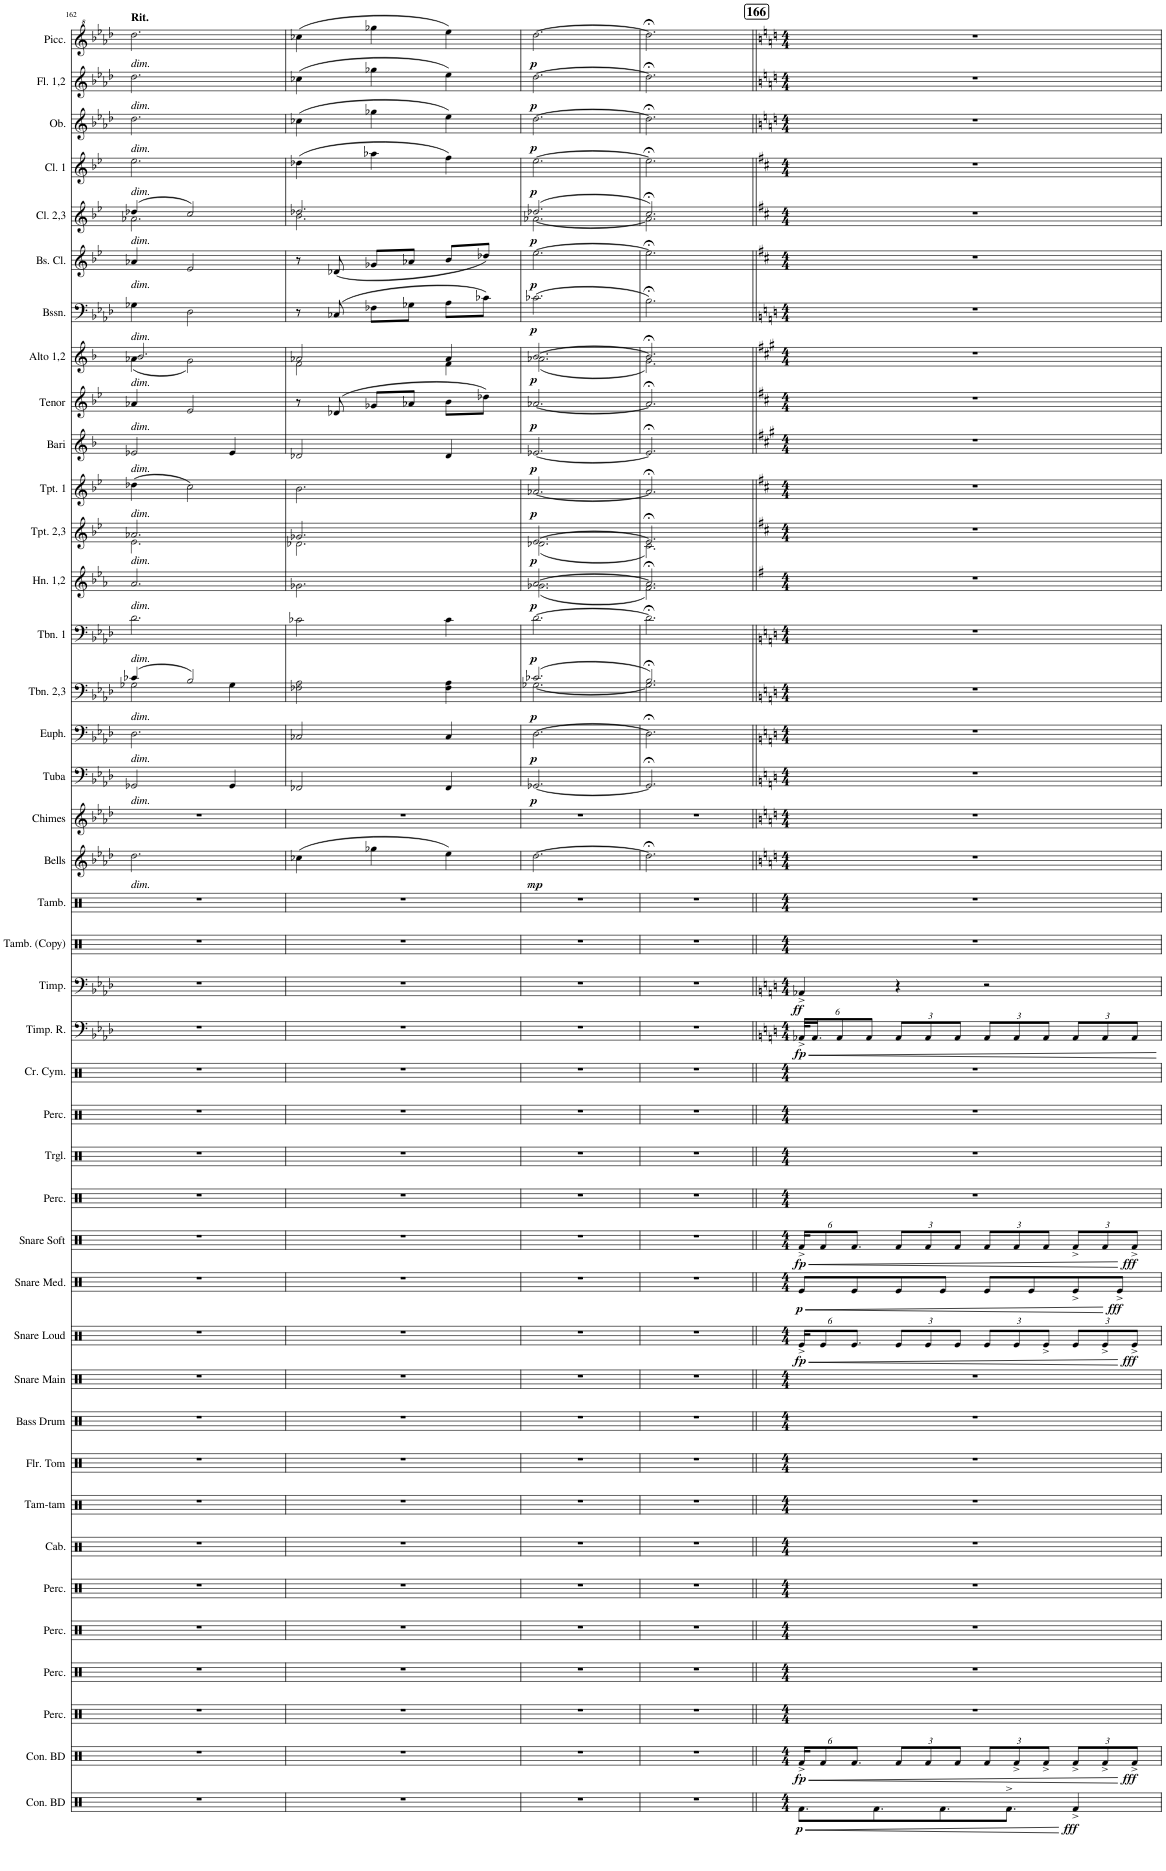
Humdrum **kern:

**kern	**dynam	**kern	**dynam	**kern	**kern	**kern	**kern	**kern	**kern	**kern	**kern	**kern	**kern	**dynam	**kern	**dynam	**kern	**dynam	**kern	**kern	**kern	**kern	**kern	**dynam	**kern	**dynam	**kern	**kern	**kern	**dynam	**kern	**kern	**dynam	**kern	**dynam	**kern	**dynam	**kern	**dynam	**kern	**dynam	**kern	**dynam	**kern	**dynam	**kern	**dynam	**kern	**dynam	**kern	**dynam	**kern	**dynam	**kern	**dynam	**kern	**dynam	**kern	**dynam	**kern	**dynam	**kern	**dynam	**kern	**dynam
*part41	*part41	*part40	*part40	*part39	*part38	*part37	*part36	*part35	*part34	*part33	*part32	*part31	*part30	*part30	*part29	*part29	*part28	*part28	*part27	*part26	*part25	*part24	*part23	*part23	*part22	*part22	*part21	*part20	*part19	*part19	*part18	*part17	*part17	*part16	*part16	*part15	*part15	*part14	*part14	*part13	*part13	*part12	*part12	*part11	*part11	*part10	*part10	*part9	*part9	*part8	*part8	*part7	*part7	*part6	*part6	*part5	*part5	*part4	*part4	*part3	*part3	*part2	*part2	*part1	*part1
*staff41	*staff41	*staff40	*staff40	*staff39	*staff38	*staff37	*staff36	*staff35	*staff34	*staff33	*staff32	*staff31	*staff30	*staff30	*staff29	*staff29	*staff28	*staff28	*staff27	*staff26	*staff25	*staff24	*staff23	*staff23	*staff22	*staff22	*staff21	*staff20	*staff19	*staff19	*staff18	*staff17	*staff17	*staff16	*staff16	*staff15	*staff15	*staff14	*staff14	*staff13	*staff13	*staff12	*staff12	*staff11	*staff11	*staff10	*staff10	*staff9	*staff9	*staff8	*staff8	*staff7	*staff7	*staff6	*staff6	*staff5	*staff5	*staff4	*staff4	*staff3	*staff3	*staff2	*staff2	*staff1	*staff1
*I"Concert Bass Drum	*	*I"Concert Bass Drum	*	*I"Percussion	*I"Percussion	*I"Percussion	*I"Percussion	*I"Cabasa	*I"Large Tam-tam	*I"Deep Floor Tom	*I"Bass Drum	*I"Snare Main	*I"Snare Loud	*	*I"Snare Medium	*	*I"Snare Soft	*	*I"Snare Drum Bass Drum	*I"Triangle	*I"Percussion	*I"Crash Cymbal	*I"Timpani Rolls	*	*I"Timpani	*	*I"Tambourine (Copy)	*I"Tambourine	*I"Bells	*	*I"Chimes	*I"Tuba	*	*I"Euphonium	*	*I"2nd &amp; 3rd Trombones	*	*I"1st Trombone	*	*I"1st &amp; 2nd Horns in F	*	*I"2nd &amp; 3rd Bb Trumpets	*	*I"1st Bb Trumpet	*	*I"Eb Baritone Saxophone	*	*I"Bb Tenor Saxophone	*	*I"1st &amp; 2nd Eb Alto Saxophones	*	*I"Bassoon	*	*I"Bb Bass Clarinet	*	*I"2nd &amp; 3rd Bb Clarinets	*	*I"1st Bb Clarinet	*	*I"Oboe	*	*I"1st &amp; 2nd Flutes	*	*I"Piccolo	*
*I'Con. BD	*	*I'Con. BD	*	*I'Perc.	*I'Perc.	*I'Perc.	*I'Perc.	*I'Cab.	*I'Tam-tam	*I'Flr. Tom	*I'Bass Drum	*I'Snare Main	*I'Snare Loud	*	*I'Snare Med.	*	*I'Snare Soft	*	*	*I'Trgl.	*I'Perc.	*I'Cr. Cym.	*I'Timp. R.	*	*I'Timp.	*	*I'Tamb. (Copy)	*I'Tamb.	*I'Bells	*	*I'Chimes	*I'Tuba	*	*I'Euph.	*	*I'Tbn. 2,3	*	*I'Tbn. 1	*	*I'Hn. 1,2	*	*I'Tpt. 2,3	*	*I'Tpt. 1	*	*I'Bari	*	*I'Tenor	*	*I'Alto 1,2	*	*I'Bssn.	*	*I'Bs. Cl.	*	*I'Cl. 2,3	*	*I'Cl. 1	*	*I'Ob.	*	*I'Fl. 1,2	*	*I'Picc.	*
!!LO:PB:g=z
*clefX	*	*clefX	*	*clefX	*clefX	*clefX	*clefX	*clefX	*clefX	*clefX	*clefX	*clefX	*clefX	*	*clefX	*	*clefX	*	*clefX	*clefX	*clefX	*clefX	*clefF4	*	*clefF4	*	*clefX	*clefX	*clefG2	*	*clefG2	*clefF4	*	*clefF4	*	*clefF4	*	*clefF4	*	*clefG2	*	*clefG2	*	*clefG2	*	*clefG2	*	*clefG2	*	*clefG2	*	*clefF4	*	*clefG2	*	*clefG2	*	*clefG2	*	*clefG2	*	*clefG2	*	*clefG^2	*
*	*	*	*	*	*	*	*	*	*	*	*	*	*	*	*	*	*	*	*	*	*	*	*	*	*	*	*	*	*Trd-14c-24	*	*	*	*	*	*	*	*	*	*	*Trd4c7	*	*Trd1c2	*	*Trd1c2	*	*Trd12c21	*	*Trd8c14	*	*Trd5c9	*	*	*	*Trd8c14	*	*Trd1c2	*	*Trd1c2	*	*	*	*	*	*Trd-7c-12	*
*k[]	*	*k[]	*	*k[]	*k[]	*k[]	*k[]	*k[]	*k[]	*k[]	*k[]	*k[]	*k[]	*	*k[]	*	*k[]	*	*k[]	*k[]	*k[]	*k[]	*k[b-e-a-d-]	*	*k[b-e-a-d-]	*	*k[]	*k[]	*k[b-e-a-d-]	*	*k[b-e-a-d-]	*k[b-e-a-d-]	*	*k[b-e-a-d-]	*	*k[b-e-a-d-]	*	*k[b-e-a-d-]	*	*k[b-e-a-]	*	*k[b-e-]	*	*k[b-e-]	*	*k[b-]	*	*k[b-e-]	*	*k[b-]	*	*k[b-e-a-d-]	*	*k[b-e-]	*	*k[b-e-]	*	*k[b-e-]	*	*k[b-e-a-d-]	*	*k[b-e-a-d-]	*	*k[b-e-a-d-]	*
*M3/4	*	*M3/4	*	*M3/4	*M3/4	*M3/4	*M3/4	*M3/4	*M3/4	*M3/4	*M3/4	*M3/4	*M3/4	*	*M3/4	*	*M3/4	*	*M3/4	*M3/4	*M3/4	*M3/4	*M3/4	*	*M3/4	*	*M3/4	*M3/4	*M3/4	*	*M3/4	*M3/4	*	*M3/4	*	*M3/4	*	*M3/4	*	*M3/4	*	*M3/4	*	*M3/4	*	*M3/4	*	*M3/4	*	*M3/4	*	*M3/4	*	*M3/4	*	*M3/4	*	*M3/4	*	*M3/4	*	*M3/4	*	*M3/4	*
=162	=162	=162	=162	=162	=162	=162	=162	=162	=162	=162	=162	=162	=162	=162	=162	=162	=162	=162	=162	=162	=162	=162	=162	=162	=162	=162	=162	=162	=162	=162	=162	=162	=162	=162	=162	=162	=162	=162	=162	=162	=162	=162	=162	=162	=162	=162	=162	=162	=162	=162	=162	=162	=162	=162	=162	=162	=162	=162	=162	=162	=162	=162	=162	=162	=162
*	*	*	*	*	*	*	*	*	*	*	*	*	*	*	*	*	*	*	*	*	*	*	*	*	*	*	*	*	*	*	*	*	*	*	*	*^	*	*	*	*	*	*^	*	*	*	*	*	*	*	*^	*	*	*	*	*	*^	*	*	*	*	*	*	*	*	*
!	!	!	!	!	!	!	!	!	!	!	!	!	!	!	!	!	!	!	!	!	!	!	!	!	!	!	!	!	!	!	!	!	!	!	!	!	!	!	!	!	!	!	!	!	!	!	!	!	!	!	!	!	!	!	!	!	!	!	!	!	!	!	!	!	!	!	!	!LO:TX:a:B:t=Rit.	!
!	!	!	!	!	!	!	!	!	!	!	!	!	!	!	!	!	!	!	!	!	!	!	!	!	!	!	!	!	!	!	!	!	!	!	!	!	!	!	!	!	!	!	!	!	!	!	!	!	!	!	!	!	!	!	!	!	!	!	!	!	!	!	!	!	!	!	!	!LO:TX:b:i:t=dim.	!
!	!	!	!	!	!	!	!	!	!	!	!	!	!	!	!	!	!	!	!	!	!	!	!	!	!	!	!	!	!	!	!	!	!	!	!	!	!	!	!	!	!	!	!	!	!	!	!	!	!	!	!	!	!	!	!	!	!	!	!	!	!	!	!	!	!	!LO:TX:b:i:t=dim.	!	!	!
!	!	!	!	!	!	!	!	!	!	!	!	!	!	!	!	!	!	!	!	!	!	!	!	!	!	!	!	!	!	!	!	!	!	!	!	!	!	!	!	!	!	!	!	!	!	!	!	!	!	!	!	!	!	!	!	!	!	!	!	!	!	!	!	!LO:TX:b:i:t=dim.	!	!	!	!	!
!	!	!	!	!	!	!	!	!	!	!	!	!	!	!	!	!	!	!	!	!	!	!	!	!	!	!	!	!	!	!	!	!	!	!	!	!	!	!	!	!	!	!	!	!	!	!	!	!	!	!	!	!	!	!	!	!	!	!	!	!	!	!LO:TX:b:i:t=dim.	!	!	!	!	!	!	!
!	!	!	!	!	!	!	!	!	!	!	!	!	!	!	!	!	!	!	!	!	!	!	!	!	!	!	!	!	!	!	!	!	!	!	!	!	!	!	!	!	!	!	!	!	!	!	!	!	!	!	!	!	!	!	!	!	!	!	!LO:TX:b:i:t=dim.	!	!	!	!	!	!	!	!	!	!
!	!	!	!	!	!	!	!	!	!	!	!	!	!	!	!	!	!	!	!	!	!	!	!	!	!	!	!	!	!	!	!	!	!	!	!	!	!	!	!	!	!	!	!	!	!	!	!	!	!	!	!	!	!	!	!	!	!LO:TX:b:i:t=dim.	!	!	!	!	!	!	!	!	!	!	!	!
!	!	!	!	!	!	!	!	!	!	!	!	!	!	!	!	!	!	!	!	!	!	!	!	!	!	!	!	!	!	!	!	!	!	!	!	!	!	!	!	!	!	!	!	!	!	!	!	!	!	!	!	!	!	!	!LO:TX:b:i:t=dim.	!	!	!	!	!	!	!	!	!	!	!	!	!	!
!	!	!	!	!	!	!	!	!	!	!	!	!	!	!	!	!	!	!	!	!	!	!	!	!	!	!	!	!	!	!	!	!	!	!	!	!	!	!	!	!	!	!	!	!	!	!	!	!	!	!	!	!LO:TX:b:i:t=dim.	!	!	!	!	!	!	!	!	!	!	!	!	!	!	!	!	!
!	!	!	!	!	!	!	!	!	!	!	!	!	!	!	!	!	!	!	!	!	!	!	!	!	!	!	!	!	!	!	!	!	!	!	!	!	!	!	!	!	!	!	!	!	!	!	!	!	!	!LO:TX:b:i:t=dim.	!	!	!	!	!	!	!	!	!	!	!	!	!	!	!	!	!	!	!
!	!	!	!	!	!	!	!	!	!	!	!	!	!	!	!	!	!	!	!	!	!	!	!	!	!	!	!	!	!	!	!	!	!	!	!	!	!	!	!	!	!	!	!	!	!	!	!	!LO:TX:b:i:t=dim.	!	!	!	!	!	!	!	!	!	!	!	!	!	!	!	!	!	!	!	!	!
!	!	!	!	!	!	!	!	!	!	!	!	!	!	!	!	!	!	!	!	!	!	!	!	!	!	!	!	!	!	!	!	!	!	!	!	!	!	!	!	!	!	!	!	!	!	!LO:TX:b:i:t=dim.	!	!	!	!	!	!	!	!	!	!	!	!	!	!	!	!	!	!	!	!	!	!	!
!	!	!	!	!	!	!	!	!	!	!	!	!	!	!	!	!	!	!	!	!	!	!	!	!	!	!	!	!	!	!	!	!	!	!	!	!	!	!	!	!	!	!	!LO:TX:b:i:t=dim.	!	!	!	!	!	!	!	!	!	!	!	!	!	!	!	!	!	!	!	!	!	!	!	!	!	!
!	!	!	!	!	!	!	!	!	!	!	!	!	!	!	!	!	!	!	!	!	!	!	!	!	!	!	!	!	!	!	!	!	!	!	!	!	!	!	!	!	!LO:TX:b:i:t=dim.	!	!	!	!	!	!	!	!	!	!	!	!	!	!	!	!	!	!	!	!	!	!	!	!	!	!	!	!
!	!	!	!	!	!	!	!	!	!	!	!	!	!	!	!	!	!	!	!	!	!	!	!	!	!	!	!	!	!	!	!	!	!	!	!	!	!	!	!LO:TX:b:i:t=dim.	!	!	!	!	!	!	!	!	!	!	!	!	!	!	!	!	!	!	!	!	!	!	!	!	!	!	!	!	!	!
!	!	!	!	!	!	!	!	!	!	!	!	!	!	!	!	!	!	!	!	!	!	!	!	!	!	!	!	!	!	!	!	!	!	!	!	!LO:TX:b:i:t=dim.	!	!	!	!	!	!	!	!	!	!	!	!	!	!	!	!	!	!	!	!	!	!	!	!	!	!	!	!	!	!	!	!	!
!	!	!	!	!	!	!	!	!	!	!	!	!	!	!	!	!	!	!	!	!	!	!	!	!	!	!	!	!	!	!	!	!	!	!LO:TX:b:i:t=dim.	!	!	!	!	!	!	!	!	!	!	!	!	!	!	!	!	!	!	!	!	!	!	!	!	!	!	!	!	!	!	!	!	!	!	!
!	!	!	!	!	!	!	!	!	!	!	!	!	!	!	!	!	!	!	!	!	!	!	!	!	!	!	!	!	!	!	!	!LO:TX:b:i:t=dim.	!	!	!	!	!	!	!	!	!	!	!	!	!	!	!	!	!	!	!	!	!	!	!	!	!	!	!	!	!	!	!	!	!	!	!	!	!
!	!	!	!	!	!	!	!	!	!	!	!	!	!	!	!	!	!	!	!	!	!	!	!	!	!	!	!	!	!LO:TX:b:i:t=dim.	!	!	!	!	!	!	!	!	!	!	!	!	!	!	!	!	!	!	!	!	!	!	!	!	!	!	!	!	!	!	!	!	!	!	!	!	!	!	!	!
2.r	.	2.r	.	2.r	2.r	2.r	2.r	2.r	2.r	2.r	2.r	2.r	2.r	.	2.r	.	2.r	.	2.r	2.r	2.r	2.r	2.r	.	2.r	.	2.r	2.r	2.dd-\	.	2.r	2GG-X/	.	2.D-\	.	(4c-X/	2G-X\	.	2.d-\	.	2.a-/	.	2.a-X/	2.e-\	.	(4dd-X\	.	2e-X/	.	4a-X/	.	2.b-/	(4a-X\	.	4G-X\	.	4a-X/	.	(4dd-X/	2.a-X\	.	2.ee-\	.	2.dd-\	.	2.dd-\	.	2.ddd-\	.
.	.	.	.	.	.	.	.	.	.	.	.	.	.	.	.	.	.	.	.	.	.	.	.	.	.	.	.	.	.	.	.	.	.	.	.	2B-/)	.	.	.	.	.	.	.	.	.	2cc\)	.	.	.	2e-/	.	.	2g\)	.	2D-\	.	2e-/	.	2cc/)	.	.	.	.	.	.	.	.	.	.
.	.	.	.	.	.	.	.	.	.	.	.	.	.	.	.	.	.	.	.	.	.	.	.	.	.	.	.	.	.	.	.	4GG-/	.	.	.	.	4G-\	.	.	.	.	.	.	.	.	.	.	4e-/	.	.	.	.	.	.	.	.	.	.	.	.	.	.	.	.	.	.	.	.	.
*	*	*	*	*	*	*	*	*	*	*	*	*	*	*	*	*	*	*	*	*	*	*	*	*	*	*	*	*	*	*	*	*	*	*	*	*v	*v	*	*	*	*	*	*	*	*	*	*	*	*	*	*	*	*	*	*	*	*	*	*	*	*	*	*	*	*	*	*	*	*
=163	=163	=163	=163	=163	=163	=163	=163	=163	=163	=163	=163	=163	=163	=163	=163	=163	=163	=163	=163	=163	=163	=163	=163	=163	=163	=163	=163	=163	=163	=163	=163	=163	=163	=163	=163	=163	=163	=163	=163	=163	=163	=163	=163	=163	=163	=163	=163	=163	=163	=163	=163	=163	=163	=163	=163	=163	=163	=163	=163	=163	=163	=163	=163	=163	=163	=163	=163	=163
2.r	.	2.r	.	2.r	2.r	2.r	2.r	2.r	2.r	2.r	2.r	2.r	2.r	.	2.r	.	2.r	.	2.r	2.r	2.r	2.r	2.r	.	2.r	.	2.r	2.r	(>4cc-X\	.	2.r	2FF-X/	.	2C-X/	.	2F-X\ 2A-\	.	2c-X\	.	2.g-X\	.	2.g-X/	2.d-X\	.	2.b-\	.	2d-X/	.	8r	.	2a-X/	2f\	.	8r	.	8r	.	2.dd-X/	2.b-\	.	(>4dd-X\	.	(>4cc-X\	.	(>4cc-X\	.	(>4ccc-X\	.
.	.	.	.	.	.	.	.	.	.	.	.	.	.	.	.	.	.	.	.	.	.	.	.	.	.	.	.	.	.	.	.	.	.	.	.	.	.	.	.	.	.	.	.	.	.	.	.	.	(8d-X/	.	.	.	.	(8C-X/	.	(8d-X/	.	.	.	.	.	.	.	.	.	.	.	.
.	.	.	.	.	.	.	.	.	.	.	.	.	.	.	.	.	.	.	.	.	.	.	.	.	.	.	.	.	4gg-X\	.	.	.	.	.	.	.	.	.	.	.	.	.	.	.	.	.	.	.	8g-X/L	.	.	.	.	8F-X\L	.	8g-X/L	.	.	.	.	4aa-X\	.	4gg-X\	.	4gg-X\	.	4ggg-X\	.
.	.	.	.	.	.	.	.	.	.	.	.	.	.	.	.	.	.	.	.	.	.	.	.	.	.	.	.	.	.	.	.	.	.	.	.	.	.	.	.	.	.	.	.	.	.	.	.	.	8a-X/J	.	.	.	.	8G-X\J	.	8a-X/J	.	.	.	.	.	.	.	.	.	.	.	.
.	.	.	.	.	.	.	.	.	.	.	.	.	.	.	.	.	.	.	.	.	.	.	.	.	.	.	.	.	4ee-\)	.	.	4FF-/	.	4C-/	.	4F-\ 4A-\	.	4c-\	.	.	.	.	.	.	.	.	4d-/	.	8b-\L	.	4a-/	4f\	.	8A-\L	.	8b-/L	.	.	.	.	4ff\)	.	4ee-\)	.	4ee-\)	.	4eee-\)	.
.	.	.	.	.	.	.	.	.	.	.	.	.	.	.	.	.	.	.	.	.	.	.	.	.	.	.	.	.	.	.	.	.	.	.	.	.	.	.	.	.	.	.	.	.	.	.	.	.	8dd-X\J)	.	.	.	.	8c-X\J)	.	8dd-X/J)	.	.	.	.	.	.	.	.	.	.	.	.
=164	=164	=164	=164	=164	=164	=164	=164	=164	=164	=164	=164	=164	=164	=164	=164	=164	=164	=164	=164	=164	=164	=164	=164	=164	=164	=164	=164	=164	=164	=164	=164	=164	=164	=164	=164	=164	=164	=164	=164	=164	=164	=164	=164	=164	=164	=164	=164	=164	=164	=164	=164	=164	=164	=164	=164	=164	=164	=164	=164	=164	=164	=164	=164	=164	=164	=164	=164	=164
*	*	*	*	*	*	*	*	*	*	*	*	*	*	*	*	*	*	*	*	*	*	*	*	*	*	*	*	*	*	*	*	*	*	*	*	*^	*	*	*	*^	*	*	*	*	*	*	*	*	*	*	*	*	*	*	*	*	*	*	*	*	*	*	*	*	*	*	*	*
!	!	!	!	!	!	!	!	!	!	!	!	!	!	!	!	!	!	!	!	!	!	!	!	!	!	!	!	!	!	!LO:DY:b	!	!	!LO:DY:b	!	!LO:DY:b	!	!	!LO:DY:b	!	!LO:DY:b	!	!	!LO:DY:b	!	!	!LO:DY:b	!	!LO:DY:b	!	!LO:DY:b	!	!LO:DY:b	!	!	!LO:DY:b	!	!LO:DY:b	!	!LO:DY:b	!	!	!LO:DY:b	!	!LO:DY:b	!	!LO:DY:b	!	!LO:DY:b	!	!LO:DY:b
2.r	.	2.r	.	2.r	2.r	2.r	2.r	2.r	2.r	2.r	2.r	2.r	2.r	.	2.r	.	2.r	.	2.r	2.r	2.r	2.r	2.r	.	2.r	.	2.r	2.r	[2.dd-\	mp	2.r	[2.GG-X/	p	[2.D-\	p	(2.c-X/	[2.G-X\	p	[2.d-\	p	[2.a-/	(2.g-X\	p	[2.e-/	(2.d-X\	p	[2.a-X/	p	[2.e-X/	p	[2.a-X/	p	[2.b-/	(2.a-X\	p	(2.c-X\	p	[2.ee-\	p	(2.dd-X/	[2.a-X\	p	[2.ee-\	p	[2.dd-\	p	[2.dd-\	p	[2.ddd-\	p
=165	=165	=165	=165	=165	=165	=165	=165	=165	=165	=165	=165	=165	=165	=165	=165	=165	=165	=165	=165	=165	=165	=165	=165	=165	=165	=165	=165	=165	=165	=165	=165	=165	=165	=165	=165	=165	=165	=165	=165	=165	=165	=165	=165	=165	=165	=165	=165	=165	=165	=165	=165	=165	=165	=165	=165	=165	=165	=165	=165	=165	=165	=165	=165	=165	=165	=165	=165	=165	=165	=165
2.r	.	2.r	.	2.r	2.r	2.r	2.r	2.r	2.r	2.r	2.r	2.r	2.r	.	2.r	.	2.r	.	2.r	2.r	2.r	2.r	2.r	.	2.r	.	2.r	2.r	2.dd-;<\]	.	2.r	2.GG-;</]	.	2.D-;<\]	.	2.B-;</)	2.G-\]	.	2.d-;<\]	.	2.a-;</]	2.f\)	.	2.e-;</]	2.c\)	.	2.a-;</]	.	2.e-;</]	.	2.a-;</]	.	2.b-;</]	2.g\)	.	2.B-;<\)	.	2.ee-;<\]	.	2.cc;</)	2.a-\]	.	2.ee-;<\]	.	2.dd-;<\]	.	2.dd-;<\]	.	2.ddd-;<\]	.
*	*	*	*	*	*	*	*	*	*	*	*	*	*	*	*	*	*	*	*	*	*	*	*	*	*	*	*	*	*	*	*	*	*	*	*	*	*	*	*	*	*v	*v	*	*	*	*	*	*	*	*	*	*	*v	*v	*	*	*	*	*	*v	*v	*	*	*	*	*	*	*	*	*
*	*	*	*	*	*	*	*	*	*	*	*	*	*	*	*	*	*	*	*	*	*	*	*	*	*	*	*	*	*	*	*	*	*	*	*	*v	*v	*	*	*	*	*	*v	*v	*	*	*	*	*	*	*	*	*	*	*	*	*	*	*	*	*	*	*	*	*	*	*
!!LO:REH:place=s1:a:B:cj:fs=14:t=166
=166||	=166||	=166||	=166||	=166||	=166||	=166||	=166||	=166||	=166||	=166||	=166||	=166||	=166||	=166||	=166||	=166||	=166||	=166||	=166||	=166||	=166||	=166||	=166||	=166||	=166||	=166||	=166||	=166||	=166||	=166||	=166||	=166||	=166||	=166||	=166||	=166||	=166||	=166||	=166||	=166||	=166||	=166||	=166||	=166||	=166||	=166||	=166||	=166||	=166||	=166||	=166||	=166||	=166||	=166||	=166||	=166||	=166||	=166||	=166||	=166||	=166||	=166||	=166||	=166||	=166||
*	*	*	*	*	*	*	*	*	*	*	*	*	*	*	*	*	*	*	*	*	*	*	*k[]	*	*k[]	*	*	*	*k[]	*	*k[]	*k[]	*	*k[]	*	*k[]	*	*k[]	*	*k[f#]	*	*k[f#c#]	*	*k[f#c#]	*	*k[f#c#g#]	*	*k[f#c#]	*	*k[f#c#g#]	*	*k[]	*	*k[f#c#]	*	*k[f#c#]	*	*k[f#c#]	*	*k[]	*	*k[]	*	*k[]	*
*M4/4	*	*M4/4	*	*M4/4	*M4/4	*M4/4	*M4/4	*M4/4	*M4/4	*M4/4	*M4/4	*M4/4	*M4/4	*	*M4/4	*	*M4/4	*	*M4/4	*M4/4	*M4/4	*M4/4	*M4/4	*	*M4/4	*	*M4/4	*M4/4	*M4/4	*	*M4/4	*M4/4	*	*M4/4	*	*M4/4	*	*M4/4	*	*M4/4	*	*M4/4	*	*M4/4	*	*M4/4	*	*M4/4	*	*M4/4	*	*M4/4	*	*M4/4	*	*M4/4	*	*M4/4	*	*M4/4	*	*M4/4	*	*M4/4	*
*	*	*	*	*	*	*	*	*	*	*	*	*	*	*	*	*	*	*	*	*	*	*	*	*	*	*	*	*	*	*	*	*	*	*	*	*^	*	*	*	*^	*	*^	*	*	*	*	*	*	*	*^	*	*	*	*	*	*^	*	*	*	*	*	*	*	*	*
!	!LO:HP:b	!	!	!	!	!	!	!	!	!	!	!	!	!	!	!	!	!	!	!	!	!	!	!	!	!	!	!	!	!	!	!	!	!	!	!	!	!	!	!	!	!	!	!	!	!	!	!	!	!	!	!	!	!	!	!	!	!	!	!	!	!	!	!	!	!	!	!	!	!
*	*	*	*	*	*	*	*	*	*	*	*	*	*	*	*	*	*	*	*	*	*	*	*	*	*	*	*	*	*	*	*	*	*	*	*	*	*	*	*	*	*v	*v	*	*	*	*	*	*	*	*	*	*	*v	*v	*	*	*	*	*	*v	*v	*	*	*	*	*	*	*	*	*
*	*	*	*	*	*	*	*	*	*	*	*	*	*	*	*	*	*	*	*	*	*	*	*	*	*	*	*	*	*	*	*	*	*	*	*	*v	*v	*	*	*	*	*	*v	*v	*	*	*	*	*	*	*	*	*	*	*	*	*	*	*	*	*	*	*	*	*	*	*
*	*	*Xbrackettup	*	*	*	*	*	*	*	*	*	*	*	*	*	*	*	*	*	*	*	*	*	*	*	*	*	*	*	*	*	*	*	*	*	*	*	*	*	*	*	*	*	*	*	*	*	*	*	*	*	*	*	*	*	*	*	*	*	*	*	*	*	*	*
*	*	*	*	*	*	*	*	*	*	*	*	*	*	*	*	*	*	*	*	*	*	*	*	*	*	*	*	*	*	*	*	*	*	*	*	*^	*	*	*	*^	*	*^	*	*	*	*	*	*	*	*^	*	*	*	*	*	*^	*	*	*	*	*	*	*	*	*
!	!	!	!LO:HP:b	!	!	!	!	!	!	!	!	!	!	!	!	!	!	!	!	!	!	!	!	!	!	!	!	!	!	!	!	!	!	!	!	!	!	!	!	!	!	!	!	!	!	!	!	!	!	!	!	!	!	!	!	!	!	!	!	!	!	!	!	!	!	!	!	!	!	!
*	*	*	*	*	*	*	*	*	*	*	*	*	*	*	*	*	*	*	*	*	*	*	*	*	*	*	*	*	*	*	*	*	*	*	*	*	*	*	*	*	*v	*v	*	*	*	*	*	*	*	*	*	*	*v	*v	*	*	*	*	*	*v	*v	*	*	*	*	*	*	*	*	*
*	*	*	*	*	*	*	*	*	*	*	*	*	*	*	*	*	*	*	*	*	*	*	*	*	*	*	*	*	*	*	*	*	*	*	*	*v	*v	*	*	*	*	*	*v	*v	*	*	*	*	*	*	*	*	*	*	*	*	*	*	*	*	*	*	*	*	*	*	*
*	*	*	*	*	*	*	*	*	*	*	*	*	*Xbrackettup	*	*	*	*	*	*	*	*	*	*	*	*	*	*	*	*	*	*	*	*	*	*	*	*	*	*	*	*	*	*	*	*	*	*	*	*	*	*	*	*	*	*	*	*	*	*	*	*	*	*	*	*
*	*	*	*	*	*	*	*	*	*	*	*	*	*	*	*	*	*	*	*	*	*	*	*	*	*	*	*	*	*	*	*	*	*	*	*	*^	*	*	*	*^	*	*^	*	*	*	*	*	*	*	*^	*	*	*	*	*	*^	*	*	*	*	*	*	*	*	*
!	!	!	!	!	!	!	!	!	!	!	!	!	!	!LO:HP:b	!	!LO:HP:b	!	!	!	!	!	!	!	!	!	!	!	!	!	!	!	!	!	!	!	!	!	!	!	!	!	!	!	!	!	!	!	!	!	!	!	!	!	!	!	!	!	!	!	!	!	!	!	!	!	!	!	!	!	!
*	*	*	*	*	*	*	*	*	*	*	*	*	*	*	*	*	*	*	*	*	*	*	*	*	*	*	*	*	*	*	*	*	*	*	*	*	*	*	*	*	*v	*v	*	*	*	*	*	*	*	*	*	*	*v	*v	*	*	*	*	*	*v	*v	*	*	*	*	*	*	*	*	*
*	*	*	*	*	*	*	*	*	*	*	*	*	*	*	*	*	*	*	*	*	*	*	*	*	*	*	*	*	*	*	*	*	*	*	*	*v	*v	*	*	*	*	*	*v	*v	*	*	*	*	*	*	*	*	*	*	*	*	*	*	*	*	*	*	*	*	*	*	*
*	*	*	*	*	*	*	*	*	*	*	*	*	*	*	*	*	*Xbrackettup	*	*	*	*	*	*	*	*	*	*	*	*	*	*	*	*	*	*	*	*	*	*	*	*	*	*	*	*	*	*	*	*	*	*	*	*	*	*	*	*	*	*	*	*	*	*	*	*
*	*	*	*	*	*	*	*	*	*	*	*	*	*	*	*	*	*	*	*	*	*	*	*	*	*	*	*	*	*	*	*	*	*	*	*	*^	*	*	*	*^	*	*^	*	*	*	*	*	*	*	*^	*	*	*	*	*	*^	*	*	*	*	*	*	*	*	*
!	!	!	!	!	!	!	!	!	!	!	!	!	!	!	!	!	!	!LO:HP:b	!	!	!	!	!	!	!	!	!	!	!	!	!	!	!	!	!	!	!	!	!	!	!	!	!	!	!	!	!	!	!	!	!	!	!	!	!	!	!	!	!	!	!	!	!	!	!	!	!	!	!	!
*	*	*	*	*	*	*	*	*	*	*	*	*	*	*	*	*	*	*	*	*	*	*	*	*	*	*	*	*	*	*	*	*	*	*	*	*	*	*	*	*	*v	*v	*	*	*	*	*	*	*	*	*	*	*v	*v	*	*	*	*	*	*v	*v	*	*	*	*	*	*	*	*	*
*	*	*	*	*	*	*	*	*	*	*	*	*	*	*	*	*	*	*	*	*	*	*	*	*	*	*	*	*	*	*	*	*	*	*	*	*v	*v	*	*	*	*	*	*v	*v	*	*	*	*	*	*	*	*	*	*	*	*	*	*	*	*	*	*	*	*	*	*	*
*	*	*	*	*	*	*	*	*	*	*	*	*	*	*	*	*	*	*	*	*	*	*	*Xbrackettup	*	*	*	*	*	*	*	*	*	*	*	*	*	*	*	*	*	*	*	*	*	*	*	*	*	*	*	*	*	*	*	*	*	*	*	*	*	*	*	*	*	*
*	*	*	*	*	*	*	*	*	*	*	*	*	*	*	*	*	*	*	*	*	*	*	*	*	*	*	*	*	*	*	*	*	*	*	*	*^	*	*	*	*^	*	*^	*	*	*	*	*	*	*	*^	*	*	*	*	*	*^	*	*	*	*	*	*	*	*	*
!	!LO:DY:n=1:b	!	!LO:DY:n=1:b	!	!	!	!	!	!	!	!	!	!	!LO:DY:n=1:b	!	!LO:DY:n=1:b	!	!LO:DY:n=1:b	!	!	!	!	!	!LO:HP:b	!	!	!	!	!	!	!	!	!	!	!	!	!	!	!	!	!	!	!	!	!	!	!	!	!	!	!	!	!	!	!	!	!	!	!	!	!	!	!	!	!	!	!	!	!	!
!	!	!	!	!	!	!	!	!	!	!	!	!	!	!	!	!	!	!	!	!	!	!	!	!LO:DY:n=1:b	!	!LO:DY:b	!	!	!	!	!	!	!	!	!	!	!	!	!	!	!	!	!	!	!	!	!	!	!	!	!	!	!	!	!	!	!	!	!	!	!	!	!	!	!	!	!	!	!	!
*	*	*	*	*	*	*	*	*	*	*	*	*	*	*	*	*	*	*	*	*	*	*	*	*	*	*	*	*	*	*	*	*	*	*	*	*	*	*	*	*	*v	*v	*	*	*	*	*	*	*	*	*	*	*v	*v	*	*	*	*	*	*v	*v	*	*	*	*	*	*	*	*	*
*	*	*	*	*	*	*	*	*	*	*	*	*	*	*	*	*	*	*	*	*	*	*	*	*	*	*	*	*	*	*	*	*	*	*	*	*v	*v	*	*	*	*	*	*v	*v	*	*	*	*	*	*	*	*	*	*	*	*	*	*	*	*	*	*	*	*	*	*	*
8.Rf\L	< p	24Rf^/KL	< fp	1r	1r	1r	1r	1r	1r	1r	1r	1r	24Re^/KL	< fp	8Re/L	< p	24Rf^/KL	< fp	1r	1r	1r	1r	48AA-X^/KLL	< fp	4AA-X^/	ff	1r	1r	1r	.	1r	1r	.	1r	.	1r	.	1r	.	1r	.	1r	.	1r	.	1r	.	1r	.	1r	.	1r	.	1r	.	1r	.	1r	.	1r	.	1r	.	1r	.
.	.	.	.	.	.	.	.	.	.	.	.	.	.	.	.	.	.	.	.	.	.	.	24.AA-/J	.	.	.	.	.	.	.	.	.	.	.	.	.	.	.	.	.	.	.	.	.	.	.	.	.	.	.	.	.	.	.	.	.	.	.	.	.	.	.	.	.	.
.	.	12Rf/	.	.	.	.	.	.	.	.	.	.	12Re/	.	.	.	12Rf/	.	.	.	.	.	.	.	.	.	.	.	.	.	.	.	.	.	.	.	.	.	.	.	.	.	.	.	.	.	.	.	.	.	.	.	.	.	.	.	.	.	.	.	.	.	.	.	.
.	.	.	.	.	.	.	.	.	.	.	.	.	.	.	.	.	.	.	.	.	.	.	12AA-/	.	.	.	.	.	.	.	.	.	.	.	.	.	.	.	.	.	.	.	.	.	.	.	.	.	.	.	.	.	.	.	.	.	.	.	.	.	.	.	.	.	.
.	.	12.Rf/J	.	.	.	.	.	.	.	.	.	.	12.Re/J	.	8Re/	.	12.Rf/J	.	.	.	.	.	.	.	.	.	.	.	.	.	.	.	.	.	.	.	.	.	.	.	.	.	.	.	.	.	.	.	.	.	.	.	.	.	.	.	.	.	.	.	.	.	.	.	.
.	.	.	.	.	.	.	.	.	.	.	.	.	.	.	.	.	.	.	.	.	.	.	12AA-/J	.	.	.	.	.	.	.	.	.	.	.	.	.	.	.	.	.	.	.	.	.	.	.	.	.	.	.	.	.	.	.	.	.	.	.	.	.	.	.	.	.	.
8.Rf\	.	.	.	.	.	.	.	.	.	.	.	.	.	.	.	.	.	.	.	.	.	.	.	.	.	.	.	.	.	.	.	.	.	.	.	.	.	.	.	.	.	.	.	.	.	.	.	.	.	.	.	.	.	.	.	.	.	.	.	.	.	.	.	.	.
.	.	12Rf/L	.	.	.	.	.	.	.	.	.	.	12Re/L	.	8Re/	.	12Rf/L	.	.	.	.	.	12AA-/L	.	4r	.	.	.	.	.	.	.	.	.	.	.	.	.	.	.	.	.	.	.	.	.	.	.	.	.	.	.	.	.	.	.	.	.	.	.	.	.	.	.	.
.	.	12Rf/	.	.	.	.	.	.	.	.	.	.	12Re/	.	.	.	12Rf/	.	.	.	.	.	12AA-/	.	.	.	.	.	.	.	.	.	.	.	.	.	.	.	.	.	.	.	.	.	.	.	.	.	.	.	.	.	.	.	.	.	.	.	.	.	.	.	.	.	.
8.Rf\	.	.	.	.	.	.	.	.	.	.	.	.	.	.	8Re/J	.	.	.	.	.	.	.	.	.	.	.	.	.	.	.	.	.	.	.	.	.	.	.	.	.	.	.	.	.	.	.	.	.	.	.	.	.	.	.	.	.	.	.	.	.	.	.	.	.	.
.	.	12Rf/J	.	.	.	.	.	.	.	.	.	.	12Re/J	.	.	.	12Rf/J	.	.	.	.	.	12AA-/J	.	.	.	.	.	.	.	.	.	.	.	.	.	.	.	.	.	.	.	.	.	.	.	.	.	.	.	.	.	.	.	.	.	.	.	.	.	.	.	.	.	.
.	.	12Rf/L	.	.	.	.	.	.	.	.	.	.	12Re/L	.	8Re/L	.	12Rf/L	.	.	.	.	.	12AA-/L	.	2r	.	.	.	.	.	.	.	.	.	.	.	.	.	.	.	.	.	.	.	.	.	.	.	.	.	.	.	.	.	.	.	.	.	.	.	.	.	.	.	.
8.Rf^\J	.	.	.	.	.	.	.	.	.	.	.	.	.	.	.	.	.	.	.	.	.	.	.	.	.	.	.	.	.	.	.	.	.	.	.	.	.	.	.	.	.	.	.	.	.	.	.	.	.	.	.	.	.	.	.	.	.	.	.	.	.	.	.	.	.
.	.	12Rf^/	.	.	.	.	.	.	.	.	.	.	12Re/	.	.	.	12Rf/	.	.	.	.	.	12AA-/	.	.	.	.	.	.	.	.	.	.	.	.	.	.	.	.	.	.	.	.	.	.	.	.	.	.	.	.	.	.	.	.	.	.	.	.	.	.	.	.	.	.
.	.	.	.	.	.	.	.	.	.	.	.	.	.	.	8Re/	.	.	.	.	.	.	.	.	.	.	.	.	.	.	.	.	.	.	.	.	.	.	.	.	.	.	.	.	.	.	.	.	.	.	.	.	.	.	.	.	.	.	.	.	.	.	.	.	.	.
.	.	12Rf^/J	.	.	.	.	.	.	.	.	.	.	12Re^/J	.	.	.	12Rf/J	.	.	.	.	.	12AA-/J	.	.	.	.	.	.	.	.	.	.	.	.	.	.	.	.	.	.	.	.	.	.	.	.	.	.	.	.	.	.	.	.	.	.	.	.	.	.	.	.	.	.
!	!LO:DY:n=2:b	!	!	!	!	!	!	!	!	!	!	!	!	!	!	!	!	!	!	!	!	!	!	!	!	!	!	!	!	!	!	!	!	!	!	!	!	!	!	!	!	!	!	!	!	!	!	!	!	!	!	!	!	!	!	!	!	!	!	!	!	!	!	!	!
4Rf^/	[ fff	12Rf^/L	.	.	.	.	.	.	.	.	.	.	12Re/L	.	8Re^/	.	12Rf^/L	.	.	.	.	.	12AA-/L	.	.	.	.	.	.	.	.	.	.	.	.	.	.	.	.	.	.	.	.	.	.	.	.	.	.	.	.	.	.	.	.	.	.	.	.	.	.	.	.	.	.
.	.	12Rf^/	.	.	.	.	.	.	.	.	.	.	12Re^/	.	.	.	12Rf/	.	.	.	.	.	12AA-/	.	.	.	.	.	.	.	.	.	.	.	.	.	.	.	.	.	.	.	.	.	.	.	.	.	.	.	.	.	.	.	.	.	.	.	.	.	.	.	.	.	.
!	!	!	!	!	!	!	!	!	!	!	!	!	!	!	!	!LO:DY:n=2:b	!	!	!	!	!	!	!	!	!	!	!	!	!	!	!	!	!	!	!	!	!	!	!	!	!	!	!	!	!	!	!	!	!	!	!	!	!	!	!	!	!	!	!	!	!	!	!	!	!
.	.	.	.	.	.	.	.	.	.	.	.	.	.	.	8Re^/J	[ fff	.	.	.	.	.	.	.	.	.	.	.	.	.	.	.	.	.	.	.	.	.	.	.	.	.	.	.	.	.	.	.	.	.	.	.	.	.	.	.	.	.	.	.	.	.	.	.	.	.
!	!	!	!LO:DY:n=2:b	!	!	!	!	!	!	!	!	!	!	!LO:DY:n=2:b	!	!	!	!LO:DY:n=2:b	!	!	!	!	!	!	!	!	!	!	!	!	!	!	!	!	!	!	!	!	!	!	!	!	!	!	!	!	!	!	!	!	!	!	!	!	!	!	!	!	!	!	!	!	!	!	!
.	.	12Rf^/J	[ fff	.	.	.	.	.	.	.	.	.	12Re^/J	[ fff	.	.	12Rf^/J	[ fff	.	.	.	.	12AA-/J	.	.	.	.	.	.	.	.	.	.	.	.	.	.	.	.	.	.	.	.	.	.	.	.	.	.	.	.	.	.	.	.	.	.	.	.	.	.	.	.	.	.
.	.	.	.	.	.	.	.	.	.	.	.	.	.	.	.	.	.	.	.	.	.	.	.	[	.	.	.	.	.	.	.	.	.	.	.	.	.	.	.	.	.	.	.	.	.	.	.	.	.	.	.	.	.	.	.	.	.	.	.	.	.	.	.	.	.
=	=	=	=	=	=	=	=	=	=	=	=	=	=	=	=	=	=	=	=	=	=	=	=	=	=	=	=	=	=	=	=	=	=	=	=	=	=	=	=	=	=	=	=	=	=	=	=	=	=	=	=	=	=	=	=	=	=	=	=	=	=	=	=	=	=
*-	*-	*-	*-	*-	*-	*-	*-	*-	*-	*-	*-	*-	*-	*-	*-	*-	*-	*-	*-	*-	*-	*-	*-	*-	*-	*-	*-	*-	*-	*-	*-	*-	*-	*-	*-	*-	*-	*-	*-	*-	*-	*-	*-	*-	*-	*-	*-	*-	*-	*-	*-	*-	*-	*-	*-	*-	*-	*-	*-	*-	*-	*-	*-	*-	*-
